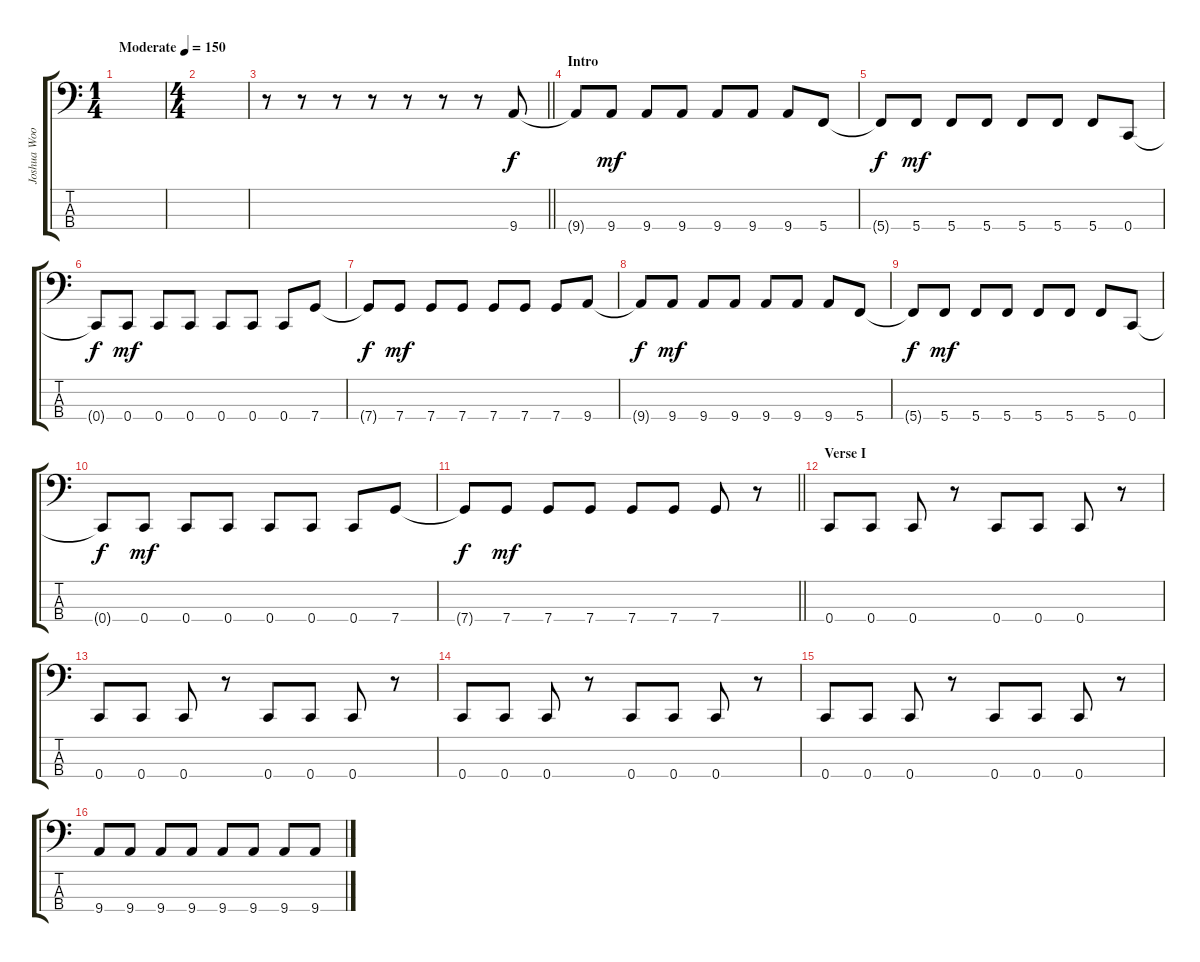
\track ("Joshua Woodard" "Joshua Woo") {instrument electricbassfinger}
\staff {score tabs}
\tuning (F2 C2 G1 C1) {hide}
\ts (1 4)
\tempo (150 "Moderate")
\clef f4
\ks c
|
\ts (4 4)
|
\barLineRight lightlight
r.8 r.8 r.8 r.8 r.8 r.8 r.8 9.4.8 |
\section ("" "Intro")
9.4{t}.8{dy f} 9.4.8{dy mf} 9.4.8 9.4.8 9.4.8 9.4.8 9.4.8 5.4.8 |
5.4{t}.8{dy f} 5.4.8{dy mf} 5.4.8 5.4.8 5.4.8 5.4.8 5.4.8 0.4.8 |
0.4{t}.8{dy f} 0.4.8{dy mf} 0.4.8 0.4.8 0.4.8 0.4.8 0.4.8 7.4.8 |
7.4{t}.8{dy f} 7.4.8{dy mf} 7.4.8 7.4.8 7.4.8 7.4.8 7.4.8 9.4.8 |
9.4{t}.8{dy f} 9.4.8{dy mf} 9.4.8 9.4.8 9.4.8 9.4.8 9.4.8 5.4.8 |
5.4{t}.8{dy f} 5.4.8{dy mf} 5.4.8 5.4.8 5.4.8 5.4.8 5.4.8 0.4.8 |
0.4{t}.8{dy f} 0.4.8{dy mf} 0.4.8 0.4.8 0.4.8 0.4.8 0.4.8 7.4.8 |
\barLineRight lightlight
7.4{t}.8{dy f} 7.4.8{dy mf} 7.4.8 7.4.8 7.4.8 7.4.8 7.4.8 r.8 |
\section ("" "Verse I")
0.4.8 0.4.8 0.4.8 r.8 0.4.8 0.4.8 0.4.8 r.8 |
0.4.8 0.4.8 0.4.8 r.8 0.4.8 0.4.8 0.4.8 r.8 |
0.4.8 0.4.8 0.4.8 r.8 0.4.8 0.4.8 0.4.8 r.8 |
0.4.8 0.4.8 0.4.8 r.8 0.4.8 0.4.8 0.4.8 r.8 |
9.4.8 9.4.8 9.4.8 9.4.8 9.4.8 9.4.8 9.4.8 9.4.8
